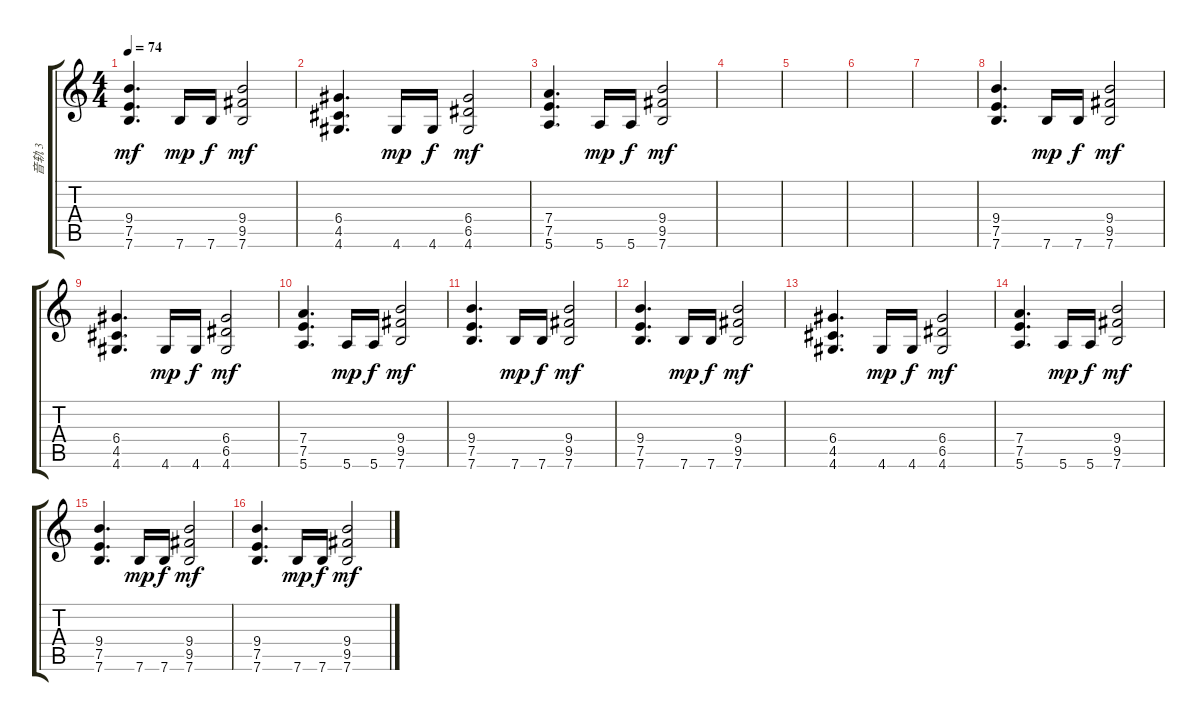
\track ("音轨 3" "音轨 3") {instrument overdrivenguitar}
\staff {score tabs}
\tuning (E4 B3 G3 D3 A2 E2) {hide}
\ts (4 4)
\tempo 74
\clef g2
\ks c
(9.4 7.5 7.6).4{d dy mf} 7.6.16{dy mp} 7.6.16{dy f} (9.4 9.5 7.6).2{dy mf} |
(6.4 4.5 4.6).4{d} 4.6.16{dy mp} 4.6.16{dy f} (6.4 6.5 4.6).2{dy mf} |
(7.4 7.5 5.6).4{d} 5.6.16{dy mp} 5.6.16{dy f} (9.4 9.5 7.6).2{dy mf} |
|
|
|
|
(9.4 7.5 7.6).4{d} 7.6.16{dy mp} 7.6.16{dy f} (9.4 9.5 7.6).2{dy mf} |
(6.4 4.5 4.6).4{d} 4.6.16{dy mp} 4.6.16{dy f} (6.4 6.5 4.6).2{dy mf} |
(7.4 7.5 5.6).4{d} 5.6.16{dy mp} 5.6.16{dy f} (9.4 9.5 7.6).2{dy mf} |
(9.4 7.5 7.6).4{d} 7.6.16{dy mp} 7.6.16{dy f} (9.4 9.5 7.6).2{dy mf} |
(9.4 7.5 7.6).4{d} 7.6.16{dy mp} 7.6.16{dy f} (9.4 9.5 7.6).2{dy mf} |
(6.4 4.5 4.6).4{d} 4.6.16{dy mp} 4.6.16{dy f} (6.4 6.5 4.6).2{dy mf} |
(7.4 7.5 5.6).4{d} 5.6.16{dy mp} 5.6.16{dy f} (9.4 9.5 7.6).2{dy mf} |
(9.4 7.5 7.6).4{d} 7.6.16{dy mp} 7.6.16{dy f} (9.4 9.5 7.6).2{dy mf} |
(9.4 7.5 7.6).4{d} 7.6.16{dy mp} 7.6.16{dy f} (9.4 9.5 7.6).2{dy mf}
